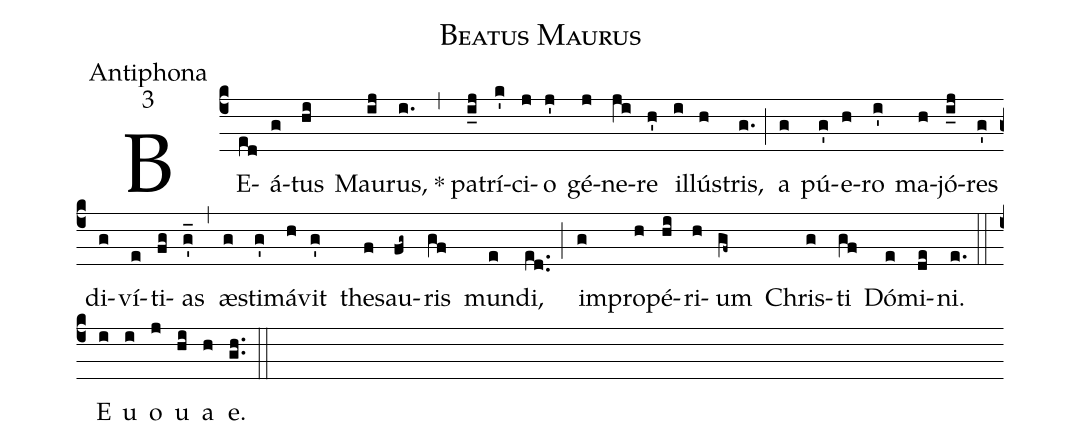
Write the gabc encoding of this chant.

name:Beatus Maurus;
office-part:Antiphona;
mode:3;
%%
(c4)BE(ed)á(g)tus(hi) Mau(ij)rus,(i.) *(,)pa(i_j)trí(k')ci(j)o(j') gé(j)ne(ji)re(h') il(i)lús(h)tris,(g.) (;)a(g) pú(g')e(h)ro(i') ma(h)jó(i_j)res(g') di(g)ví(e)ti(fg)as(g'_) (,)æ(g)sti(g')má(h)vit(g') the(f)sau(fg~)ris(gf) mun(e)di,(ed..) (;)im(g)pro(h)pé(hi)ri(h)um(gf~) Chris(g)ti(gf) Dó(e)mi(de)ni.(e.) (::) E(i) u(i) o(j) u(hi) a(h) e.(gh..) (::) (                                  )
